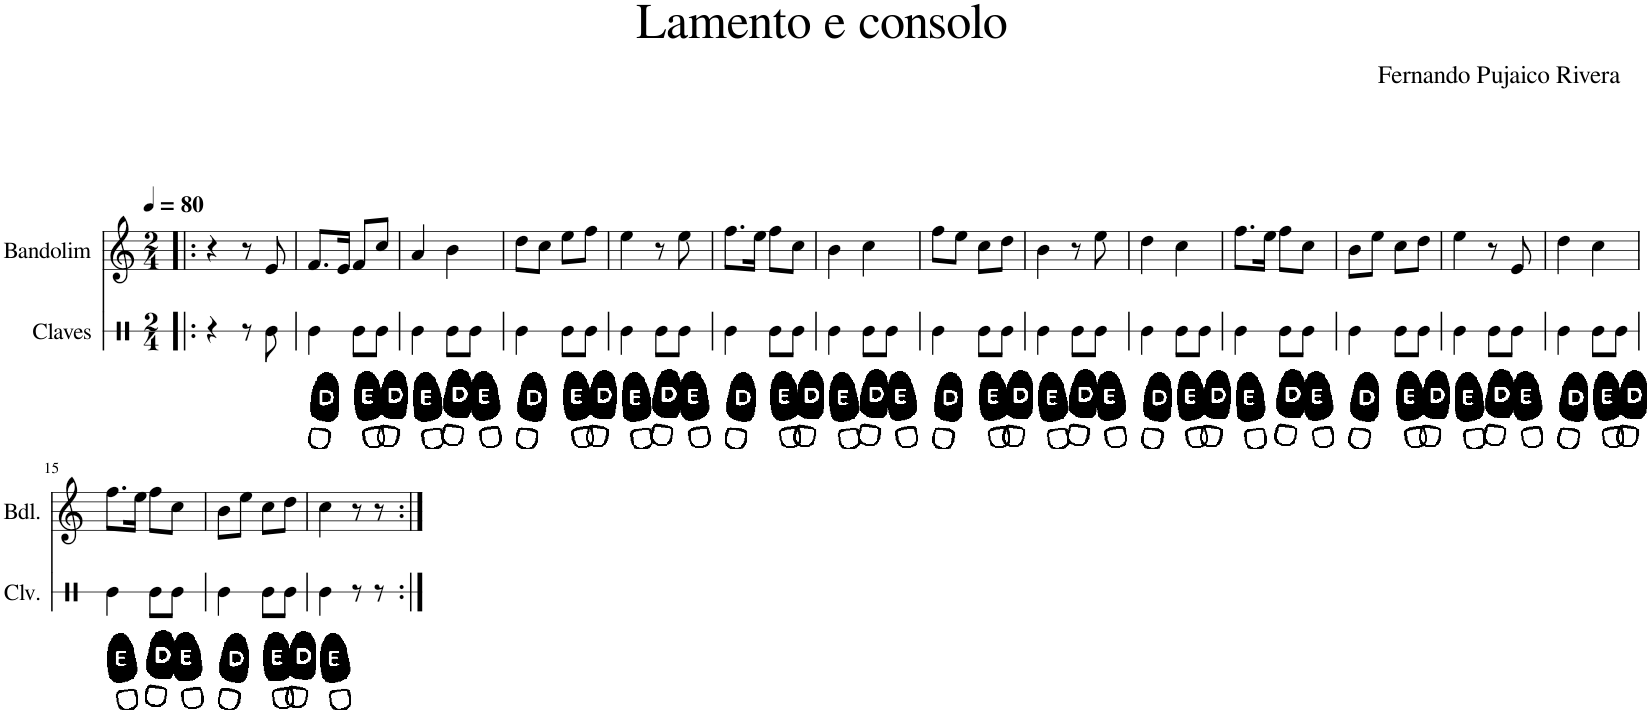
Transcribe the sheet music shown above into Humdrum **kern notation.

**kern	**kern
*part2	*part1
*staff2	*staff1
*I"Claves	*I"Bandolim
*I'Clv.	*I'Bdl.
*stria1	*
*clefX	*clefG2
*k[]	*k[]
*M2/4	*M2/4
*MM80	*MM80
=1!|:	=1!|:
4r	4r
8r	8r
8Re\	8e/
=2	=2
4Re\	8.f/L
.	16e/Jk
8Re\L	8f/L
8Re\J	8cc/J
=3	=3
4Re\	4a/
8Re\L	4b\
8Re\J	.
=4	=4
4Re\	8dd\L
.	8cc\J
8Re\L	8ee\L
8Re\J	8ff\J
=5	=5
4Re\	4ee\
8Re\L	8r
8Re\J	8ee\
=6	=6
4Re\	8.ff\L
.	16ee\Jk
8Re\L	8ff\L
8Re\J	8cc\J
=7	=7
4Re\	4b\
8Re\L	4cc\
8Re\J	.
=8	=8
4Re\	8ff\L
.	8ee\J
8Re\L	8cc\L
8Re\J	8dd\J
=9	=9
4Re\	4b\
8Re\L	8r
8Re\J	8ee\
=10	=10
4Re\	4dd\
8Re\L	4cc\
8Re\J	.
=11	=11
4Re\	8.ff\L
.	16ee\Jk
8Re\L	8ff\L
8Re\J	8cc\J
=12	=12
4Re\	8b\L
.	8ee\J
8Re\L	8cc\L
8Re\J	8dd\J
=13	=13
4Re\	4ee\
8Re\L	8r
8Re\J	8e/
=14	=14
4Re\	4dd\
8Re\L	4cc\
8Re\J	.
!!LO:LB:g=z
=15	=15
4Re\	8.ff\L
.	16ee\Jk
8Re\L	8ff\L
8Re\J	8cc\J
=16	=16
4Re\	8b\L
.	8ee\J
8Re\L	8cc\L
8Re\J	8dd\J
=17	=17
4Re\	4cc\
8r	8r
8r	8r
=:|!	=:|!
*-	*-
